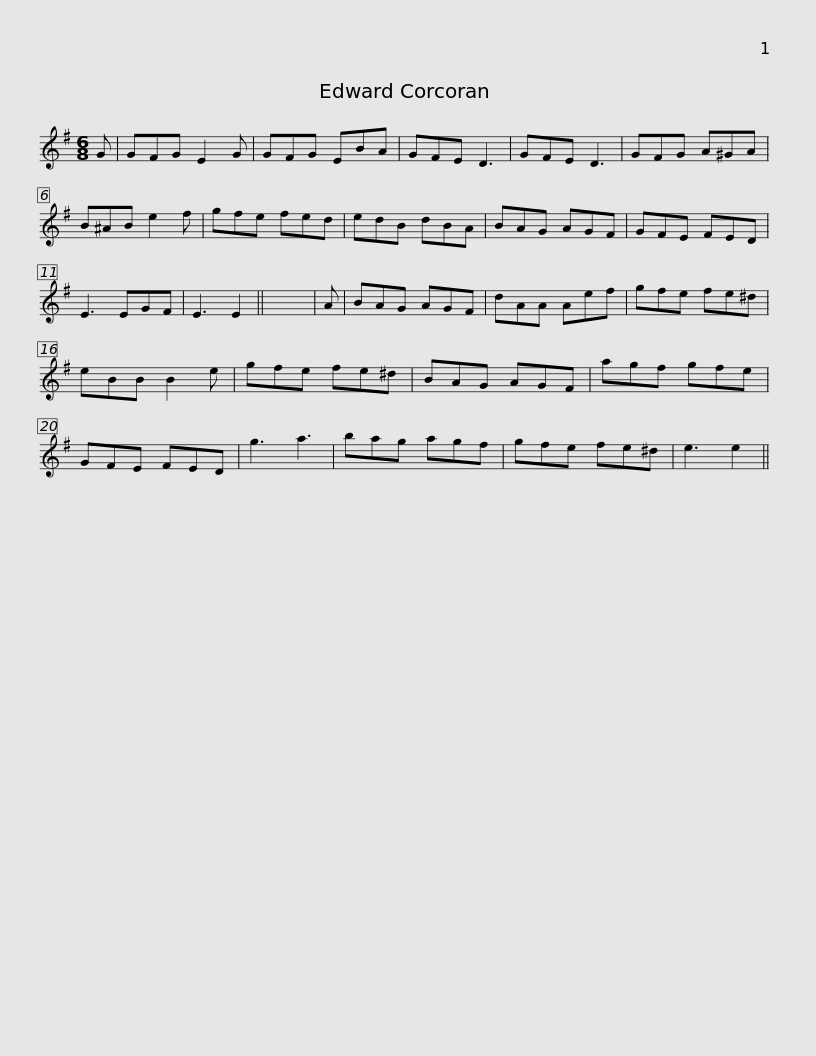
X:1
L:1/8
M:6/8
I:linebreak $
K:Emin
V:1 treble
V:1
 G | GFG E2 G | GFG EBA | GFE D3 | GFE D3 | %5
 GFG A^GA | B^AB e2 f | gfe fed |$ edB dBA | BAG AGF | %10
 GFE FED | E3 EGF | E3 E2 || x6 | A | %15
 BAG AGF | dAA Aef |$ gfe fe^d | eBB B2 e | gfe fe^d | %20
 BAG AGF | agf gfe | GFE FED | g3 a3 |$ bag agf | %25
 gfe fe^d | e3 e2 || %27
